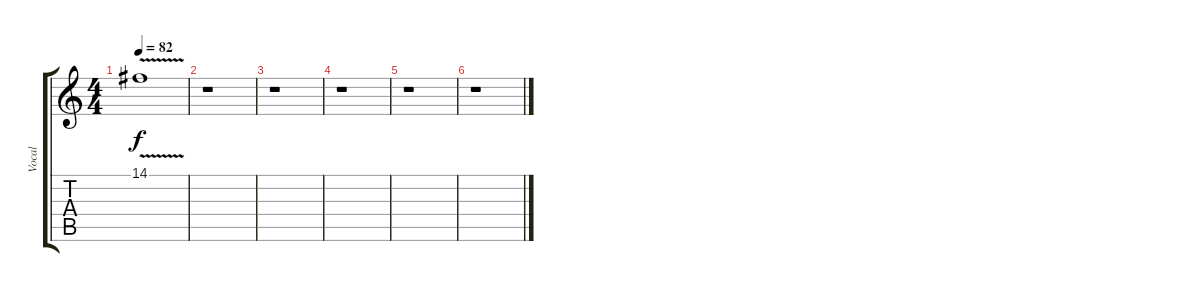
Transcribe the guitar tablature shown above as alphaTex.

\track ("Vocal" "Vocal") {instrument honkytonkpiano}
\staff {score tabs}
\tuning (E4 B3 G3 D3 A2 E2) {hide}
\ts (4 4)
\tempo 82
\clef g2
\ks c
14.1{v}.1{dy f} |
r.1 |
r.1 |
r.1 |
r.1 |
r.1
